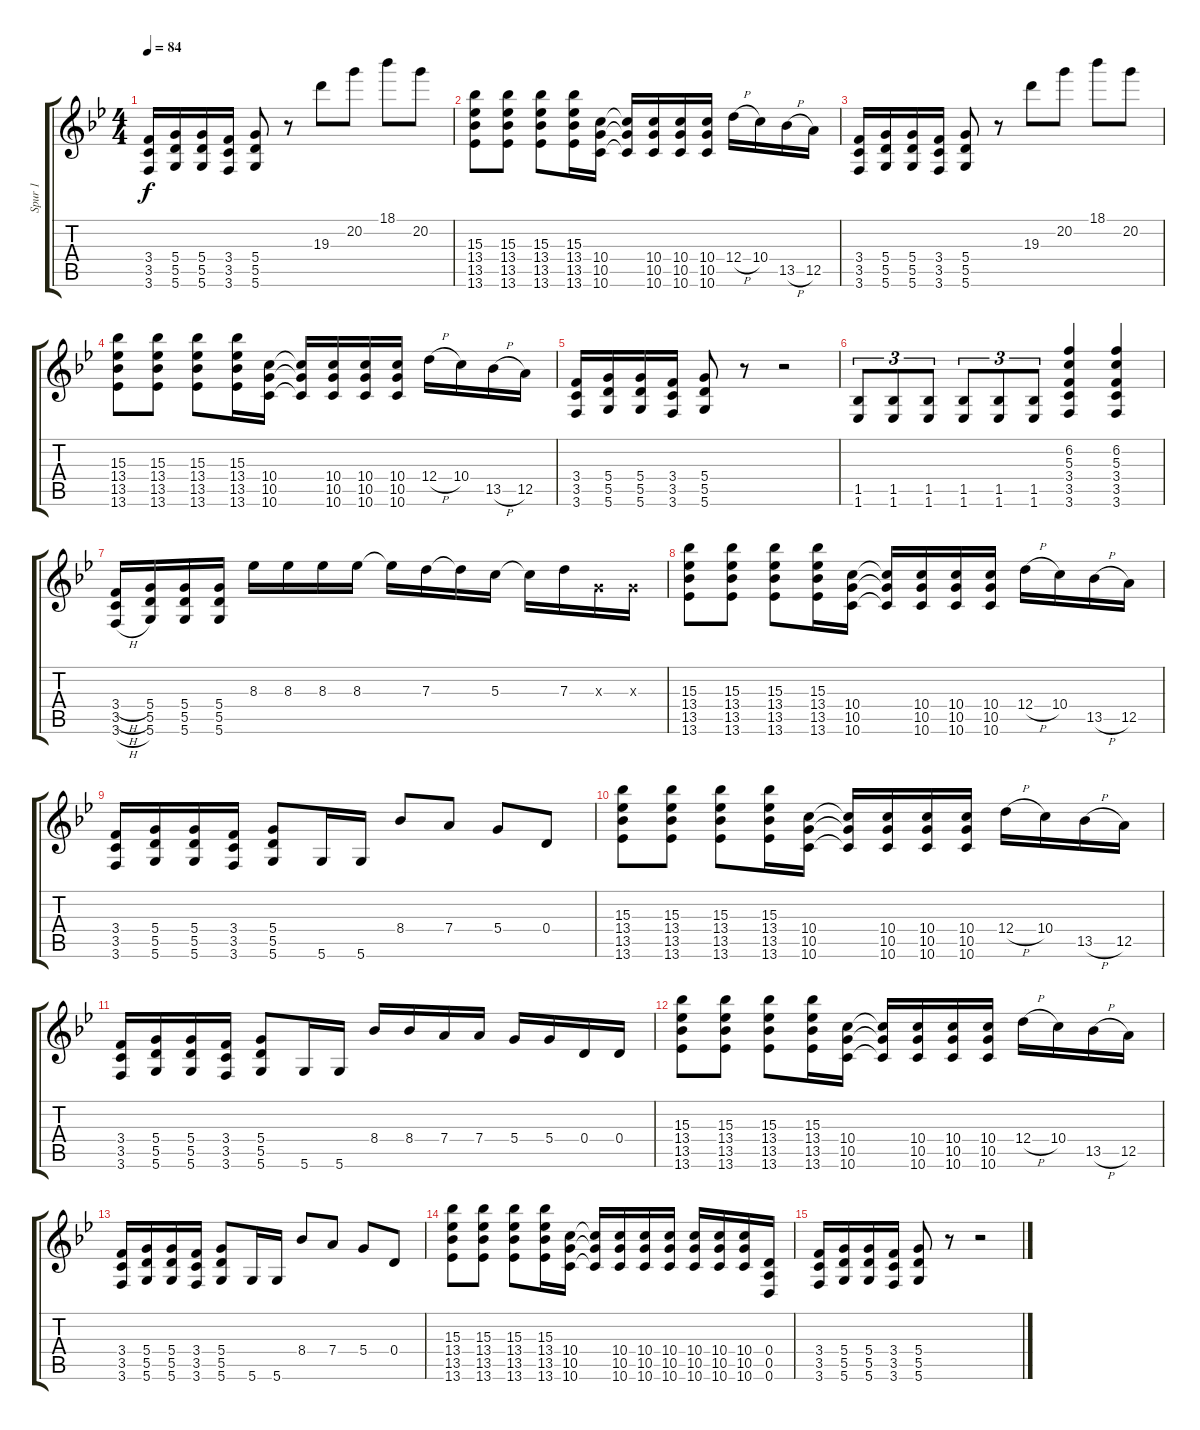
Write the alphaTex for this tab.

\track ("Spur 1" "Spur 1") {instrument overdrivenguitar}
\staff {score tabs}
\tuning (E4 B3 G3 D3 A2 D2) {hide}
\ts (4 4)
\tempo 84
\clef g2
\ks bb
(3.4 3.5 3.6).16{dy f} (5.4 5.5 5.6).16 (5.4 5.5 5.6).16 (3.4 3.5 3.6).16 (5.4 5.5 5.6).8 r.8 19.3.8 20.2.8 18.1.8 20.2.8 |
(15.3 13.4 13.5 13.6).8 (15.3 13.4 13.5 13.6).8 (15.3 13.4 13.5 13.6).8 (15.3 13.4 13.5 13.6).16 (10.4 10.5 10.6).16 (10.4{t} 10.5{t} 10.6{t}).16 (10.4 10.5 10.6).16 (10.4 10.5 10.6).16 (10.4 10.5 10.6).16 12.4{h}.16 10.4.16 13.5{h}.16 12.5.16 |
(3.4 3.5 3.6).16 (5.4 5.5 5.6).16 (5.4 5.5 5.6).16 (3.4 3.5 3.6).16 (5.4 5.5 5.6).8 r.8 19.3.8 20.2.8 18.1.8 20.2.8 |
(15.3 13.4 13.5 13.6).8 (15.3 13.4 13.5 13.6).8 (15.3 13.4 13.5 13.6).8 (15.3 13.4 13.5 13.6).16 (10.4 10.5 10.6).16 (10.4{t} 10.5{t} 10.6{t}).16 (10.4 10.5 10.6).16 (10.4 10.5 10.6).16 (10.4 10.5 10.6).16 12.4{h}.16 10.4.16 13.5{h}.16 12.5.16 |
(3.4 3.5 3.6).16 (5.4 5.5 5.6).16 (5.4 5.5 5.6).16 (3.4 3.5 3.6).16 (5.4 5.5 5.6).8 r.8 r.2 |
(1.5 1.6).8{tu (3 2)} (1.5 1.6).8{tu (3 2)} (1.5 1.6).8{tu (3 2)} (1.5 1.6).8{tu (3 2)} (1.5 1.6).8{tu (3 2)} (1.5 1.6).8{tu (3 2)} (6.2 5.3 3.4 3.5 3.6).4 (6.2 5.3 3.4 3.5 3.6).4 |
(3.4{h} 3.5{h} 3.6{h}).16 (5.4 5.5 5.6).16 (5.4 5.5 5.6).16 (5.4 5.5 5.6).16 8.3.16 8.3.16 8.3.16 8.3.16 8.3{t}.16 7.3.16 7.3{t}.16 5.3.16 5.3{t}.16 7.3.16 0.3{x}.16 0.3{x}.16 |
(15.3 13.4 13.5 13.6).8 (15.3 13.4 13.5 13.6).8 (15.3 13.4 13.5 13.6).8 (15.3 13.4 13.5 13.6).16 (10.4 10.5 10.6).16 (10.4{t} 10.5{t} 10.6{t}).16 (10.4 10.5 10.6).16 (10.4 10.5 10.6).16 (10.4 10.5 10.6).16 12.4{h}.16 10.4.16 13.5{h}.16 12.5.16 |
(3.4 3.5 3.6).16 (5.4 5.5 5.6).16 (5.4 5.5 5.6).16 (3.4 3.5 3.6).16 (5.4 5.5 5.6).8 5.6.16 5.6.16 8.4.8 7.4.8 5.4.8 0.4.8 |
(15.3 13.4 13.5 13.6).8 (15.3 13.4 13.5 13.6).8 (15.3 13.4 13.5 13.6).8 (15.3 13.4 13.5 13.6).16 (10.4 10.5 10.6).16 (10.4{t} 10.5{t} 10.6{t}).16 (10.4 10.5 10.6).16 (10.4 10.5 10.6).16 (10.4 10.5 10.6).16 12.4{h}.16 10.4.16 13.5{h}.16 12.5.16 |
(3.4 3.5 3.6).16 (5.4 5.5 5.6).16 (5.4 5.5 5.6).16 (3.4 3.5 3.6).16 (5.4 5.5 5.6).8 5.6.16 5.6.16 8.4.16 8.4.16 7.4.16 7.4.16 5.4.16 5.4.16 0.4.16 0.4.16 |
(15.3 13.4 13.5 13.6).8 (15.3 13.4 13.5 13.6).8 (15.3 13.4 13.5 13.6).8 (15.3 13.4 13.5 13.6).16 (10.4 10.5 10.6).16 (10.4{t} 10.5{t} 10.6{t}).16 (10.4 10.5 10.6).16 (10.4 10.5 10.6).16 (10.4 10.5 10.6).16 12.4{h}.16 10.4.16 13.5{h}.16 12.5.16 |
(3.4 3.5 3.6).16 (5.4 5.5 5.6).16 (5.4 5.5 5.6).16 (3.4 3.5 3.6).16 (5.4 5.5 5.6).8 5.6.16 5.6.16 8.4.8 7.4.8 5.4.8 0.4.8 |
(15.3 13.4 13.5 13.6).8 (15.3 13.4 13.5 13.6).8 (15.3 13.4 13.5 13.6).8 (15.3 13.4 13.5 13.6).16 (10.4 10.5 10.6).16 (10.4{t} 10.5{t} 10.6{t}).16 (10.4 10.5 10.6).16 (10.4 10.5 10.6).16 (10.4 10.5 10.6).16 (10.4 10.5 10.6).16 (10.4 10.5 10.6).16 (10.4 10.5 10.6).16 (0.4 0.5 0.6).16 |
(3.4 3.5 3.6).16 (5.4 5.5 5.6).16 (5.4 5.5 5.6).16 (3.4 3.5 3.6).16 (5.4 5.5 5.6).8 r.8 r.2
